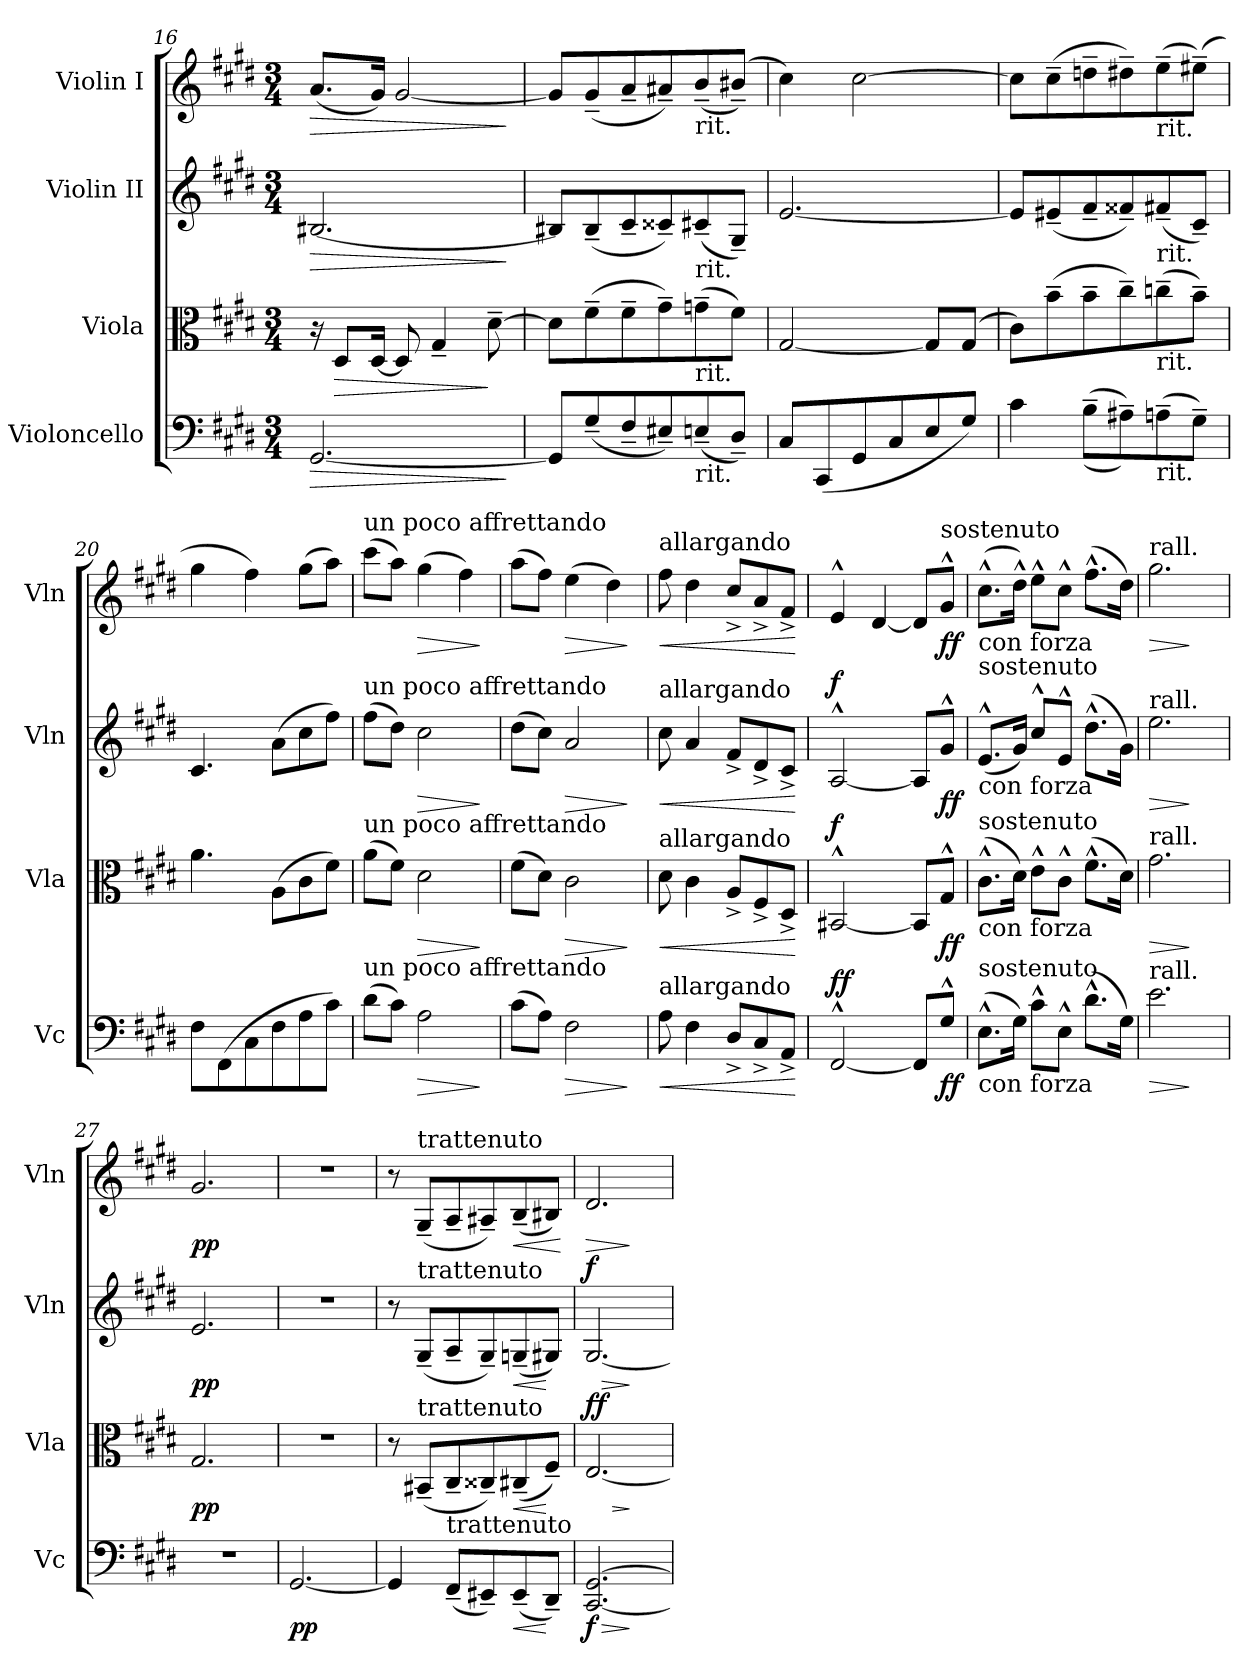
**kern	**dynam	**kern	**dynam	**kern	**dynam	**kern	**dynam
*part4	*part4	*part3	*part3	*part2	*part2	*part1	*part1
*staff4	*staff4	*staff3	*staff3	*staff2	*staff2	*staff1	*staff1
*I"Violoncello	*	*I"Viola	*	*I"Violin II	*	*I"Violin I	*
*I'Vc	*	*I'Vla	*	*I'Vln	*	*I'Vln	*
*clefF4	*	*clefC3	*	*clefG2	*	*clefG2	*
*k[f#c#g#d#]	*	*k[f#c#g#d#]	*	*k[f#c#g#d#]	*	*k[f#c#g#d#]	*
*M3/4	*	*M3/4	*	*M3/4	*	*M3/4	*
=16	=16	=16	=16	=16	=16	=16	=16
!	!LO:HP:b	!	!	!	!LO:HP:b	!	!LO:HP:b
[2.GG#/	>	16r	.	[2.B#X/	>	(<8.a/L	>
!	!	!	!LO:HP:b	!	!	!	!
.	.	8D#/L	>	.	.	.	.
.	.	[16D#/Jk	.	.	.	16g#/Jk)	.
.	.	8D#/]	.	.	.	[2g#/	.
.	.	4G#~/	.	.	.	.	.
.	.	[8d#~\	]	.	.	.	.
.	]	.	.	.	]	.	]
!!LO:LB:g=z
=17	=17	=17	=17	=17	=17	=17	=17
8GG#/L]	.	8d#\L]	.	8B#X/L]	.	8g#/L]	.
(<8G#~/	.	(>8f#~\	.	(<8B#~/	.	(<8g#~/	.
8F#~/	.	8f#~\	.	8c#~/	.	8a~/	.
8E#X~/)	.	8g#~\)	.	8c##X~/)	.	8a#X~/)	.
!	!	!	!	!	!	!LO:TX:b:t=rit.	!
!	!	!	!	!LO:TX:b:t=rit.	!	!	!
!	!	!LO:TX:b:t=rit.	!	!	!	!	!
!LO:TX:b:t=rit.	!	!	!	!	!	!	!
(<8En~/	.	(>8gn~\	.	(<8c#X~/	.	(<8b~/	.
8D#~/J)	.	8f#\J)	.	8G#~/J)	.	(>8b#X~/J)	.
=18	=18	=18	=18	=18	=18	=18	=18
8C#/L	.	[2G#/	.	[2.e/	.	4cc#\)	.
(<8CC#/	.	.	.	.	.	.	.
8GG#/	.	.	.	.	.	[2cc#\	.
8C#/	.	.	.	.	.	.	.
8E/	.	8G#/L]	.	.	.	.	.
8G#/J)	.	(<8G#/J	.	.	.	.	.
=19	=19	=19	=19	=19	=19	=19	=19
4c#\	.	8c#\L)	.	8e/L]	.	8cc#\L]	.
.	.	(>8b~\	.	(<8e#X~/	.	(>8cc#~\	.
(>(>8B~\L	.	8b~\	.	8f#~/	.	8ddn~\	.
8A#X~\))	.	8cc#~\)	.	8f##X~/)	.	8dd#X~\)	.
!	!	!	!	!	!	!LO:TX:b:t=rit.	!
!	!	!	!	!LO:TX:b:t=rit.	!	!	!
!	!	!LO:TX:b:t=rit.	!	!	!	!	!
!LO:TX:b:t=rit.	!	!	!	!	!	!	!
(>8An~\	.	(>8ccn~\	.	(<8f#X~/	.	(>8ee~\	.
8G#~\J)	.	8b~\J)	.	8c#~/J)	.	(>8ee#X~\J)	.
=20	=20	=20	=20	=20	=20	=20	=20
8F#\L	.	4.a\	.	4.c#/	.	4gg#\	.
(>8FF#\	.	.	.	.	.	.	.
8C#\	.	.	.	.	.	4ff#\)	.
8F#\	.	(>8A\L	.	(>8a\L	.	.	.
8A\	.	8c#\	.	8cc#\	.	(>8gg#\L	.
8c#\J)	.	8f#\J)	.	8ff#\J)	.	8aa\J)	.
!!LO:PB:g=z
=21	=21	=21	=21	=21	=21	=21	=21
!	!	!	!	!	!	!LO:TX:a:t=un poco affrettando	!
!	!	!	!	!LO:TX:a:t=un poco affrettando	!	!	!
!	!	!LO:TX:a:t=un poco affrettando	!	!	!	!	!
!LO:TX:a:t=un poco affrettando	!	!	!	!	!	!	!
(>8d#\L	.	(>8a\L	.	(>8ff#\L	.	(>8ccc#\L	.
8c#\J)	.	8f#\J)	.	8dd#\J)	.	8aa\J)	.
!	!LO:HP:b	!	!LO:HP:b	!	!LO:HP:b	!	!LO:HP:b
2A\	>	2d#\	>	2cc#\	>	(>4gg#\	>
.	.	.	.	.	.	4ff#\)	.
.	]	.	]	.	]	.	]
=22	=22	=22	=22	=22	=22	=22	=22
(>8c#\L	.	(>8f#\L	.	(>8dd#\L	.	(>8aa\L	.
8A\J)	.	8d#\J)	.	8cc#\J)	.	8ff#\J)	.
!	!LO:HP:b	!	!LO:HP:b	!	!LO:HP:b	!	!LO:HP:b
2F#\	>	2c#\	>	2a/	>	(>4ee\	>
.	.	.	.	.	.	4dd#\)	.
.	]	.	]	.	]	.	]
=23	=23	=23	=23	=23	=23	=23	=23
!	!	!	!	!	!	!LO:TX:a:t=allargando	!
!	!	!	!	!LO:TX:a:t=allargando	!	!	!
!	!	!LO:TX:a:t=allargando	!	!	!	!	!
!LO:TX:a:t=allargando	!	!	!	!	!	!	!
!	!LO:HP:b	!	!LO:HP:b	!	!LO:HP:b	!	!LO:HP:b
8A\	<	8d#\	<	8cc#\	<	8ff#\	<
4F#\	.	4c#\	.	4a/	.	4dd#\	.
8D#^/L	.	8A^/L	.	8f#^/L	.	8cc#^/L	.
8C#^/	.	8F#^/	.	8d#^/	.	8a^/	.
8AA^/J	.	8D#^/J	.	8c#^/J	.	8f#^/J	.
.	[	.	[	.	[	.	[
=24	=24	=24	=24	=24	=24	=24	=24
!	!LO:DY:b	!	!	!	!	!	!
!	!LO:DY:n=1:a	!	!LO:DY:a	!	!LO:DY:a	!	!
[2FF#^^/	f f	[2BB#X^^/	f	[2A^^/	f	4e^^/	.
.	.	.	.	.	.	[4d#/	.
8FF#/L]	.	8BB#/L]	.	8A/L]	.	8d#/L]	.
!	!	!	!	!	!	!LO:TX:a:t=sostenuto	!
!	!LO:DY:n=2:b	!	!LO:DY:b	!	!LO:DY:b	!	!LO:DY:b
8G#^^/J	ff	8G#^^/J	ff	8g#^^/J	ff	8g#^^/J	ff
=25	=25	=25	=25	=25	=25	=25	=25
!	!	!	!	!	!	!LO:TX:b:t=con forza	!
!	!	!	!	!LO:TX:a:t=sostenuto	!	!	!
!	!	!	!	!LO:TX:b:t=con forza	!	!	!
!	!	!LO:TX:a:t=sostenuto	!	!	!	!	!
!	!	!LO:TX:b:t=con forza	!	!	!	!	!
!LO:TX:a:t=sostenuto	!	!	!	!	!	!	!
!LO:TX:b:t=con forza	!	!	!	!	!	!	!
(>8.E^^\L	.	(>8.c#^^\L	.	(<8.e^^/L	.	(>8.cc#^^\L	.
16G#\Jk)	.	16d#\Jk)	.	16g#/Jk)	.	16dd#^^\Jk)	.
8c#^^\L	.	8e^^\L	.	8cc#^^/L	.	8ee^^\L	.
8E^^\J	.	8c#^^\J	.	8e^^/J	.	8cc#^^\J	.
(>8.d#^^\L	.	(>8.f#^^\L	.	(>8.dd#^^\L	.	(>8.ff#^^\L	.
16G#\Jk)	.	16d#\Jk)	.	16g#\Jk)	.	16dd#\Jk)	.
!!LO:LB:g=z
=26	=26	=26	=26	=26	=26	=26	=26
!	!	!	!	!	!	!LO:TX:a:t=rall.	!
!	!	!	!	!LO:TX:a:t=rall.	!	!	!
!	!	!LO:TX:a:t=rall.	!	!	!	!	!
!LO:TX:a:t=rall.	!	!	!	!	!	!	!
!	!LO:HP:b	!	!LO:HP:b	!	!LO:HP:b	!	!LO:HP:b
2.e\	>	2.g#\	>	2.ee\	>	2.gg#\	>
.	]	.	]	.	]	.	]
=27	=27	=27	=27	=27	=27	=27	=27
!	!	!	!LO:DY:b	!	!LO:DY:b	!	!LO:DY:b
2.r	.	2.G#/	pp	2.e/	pp	2.g#/	pp
=28	=28	=28	=28	=28	=28	=28	=28
!	!LO:DY:b	!	!	!	!	!	!
[2.GG#/	pp	2.r	.	2.r	.	2.r	.
=29	=29	=29	=29	=29	=29	=29	=29
4GG#/]	.	8r	.	8r	.	8r	.
!	!	!	!	!	!	!LO:TX:a:t=trattenuto	!
!	!	!	!	!LO:TX:a:t=trattenuto	!	!	!
!	!	!LO:TX:a:t=trattenuto	!	!	!	!	!
.	.	(<8BB#X~/L	.	(<8G#~/L	.	(<8G#~/L	.
!LO:TX:a:t=trattenuto	!	!	!	!	!	!	!
(<8FF#~/L	.	8C#~/	.	8A~/	.	8A~/	.
8EE#X~/)	.	8C##X~/)	.	8G#~/)	.	8A#X~/)	.
!	!LO:HP:b	!	!LO:HP:b	!	!LO:HP:b	!	!LO:HP:b
(<8EE#~/	<	(<8C#X~/	<	(<8Gn~/	<	(<8B~/	<
8DD#~/J)	[	8F#~/J)	[	8G#X/J)	[	8B#X/J)	.
.	.	.	.	.	.	.	[
=30	=30	=30	=30	=30	=30	=30	=30
!	!LO:HP:b	!	!LO:HP:b	!	!LO:HP:b	!	!LO:HP:b
!	!LO:DY:n=1:b	!	!LO:DY:n=1:b	!	!	!	!
!	!	!	!LO:DY:n=2:a	!	!LO:DY:n=1:a	!	!
[2.CC#/ [2.GG#/	> f	[2.E/	> f f	[2.G#/	> f	2.d#/	>
.	]	.	]	.	]	.	]
=	=	=	=	=	=	=	=
*-	*-	*-	*-	*-	*-	*-	*-
